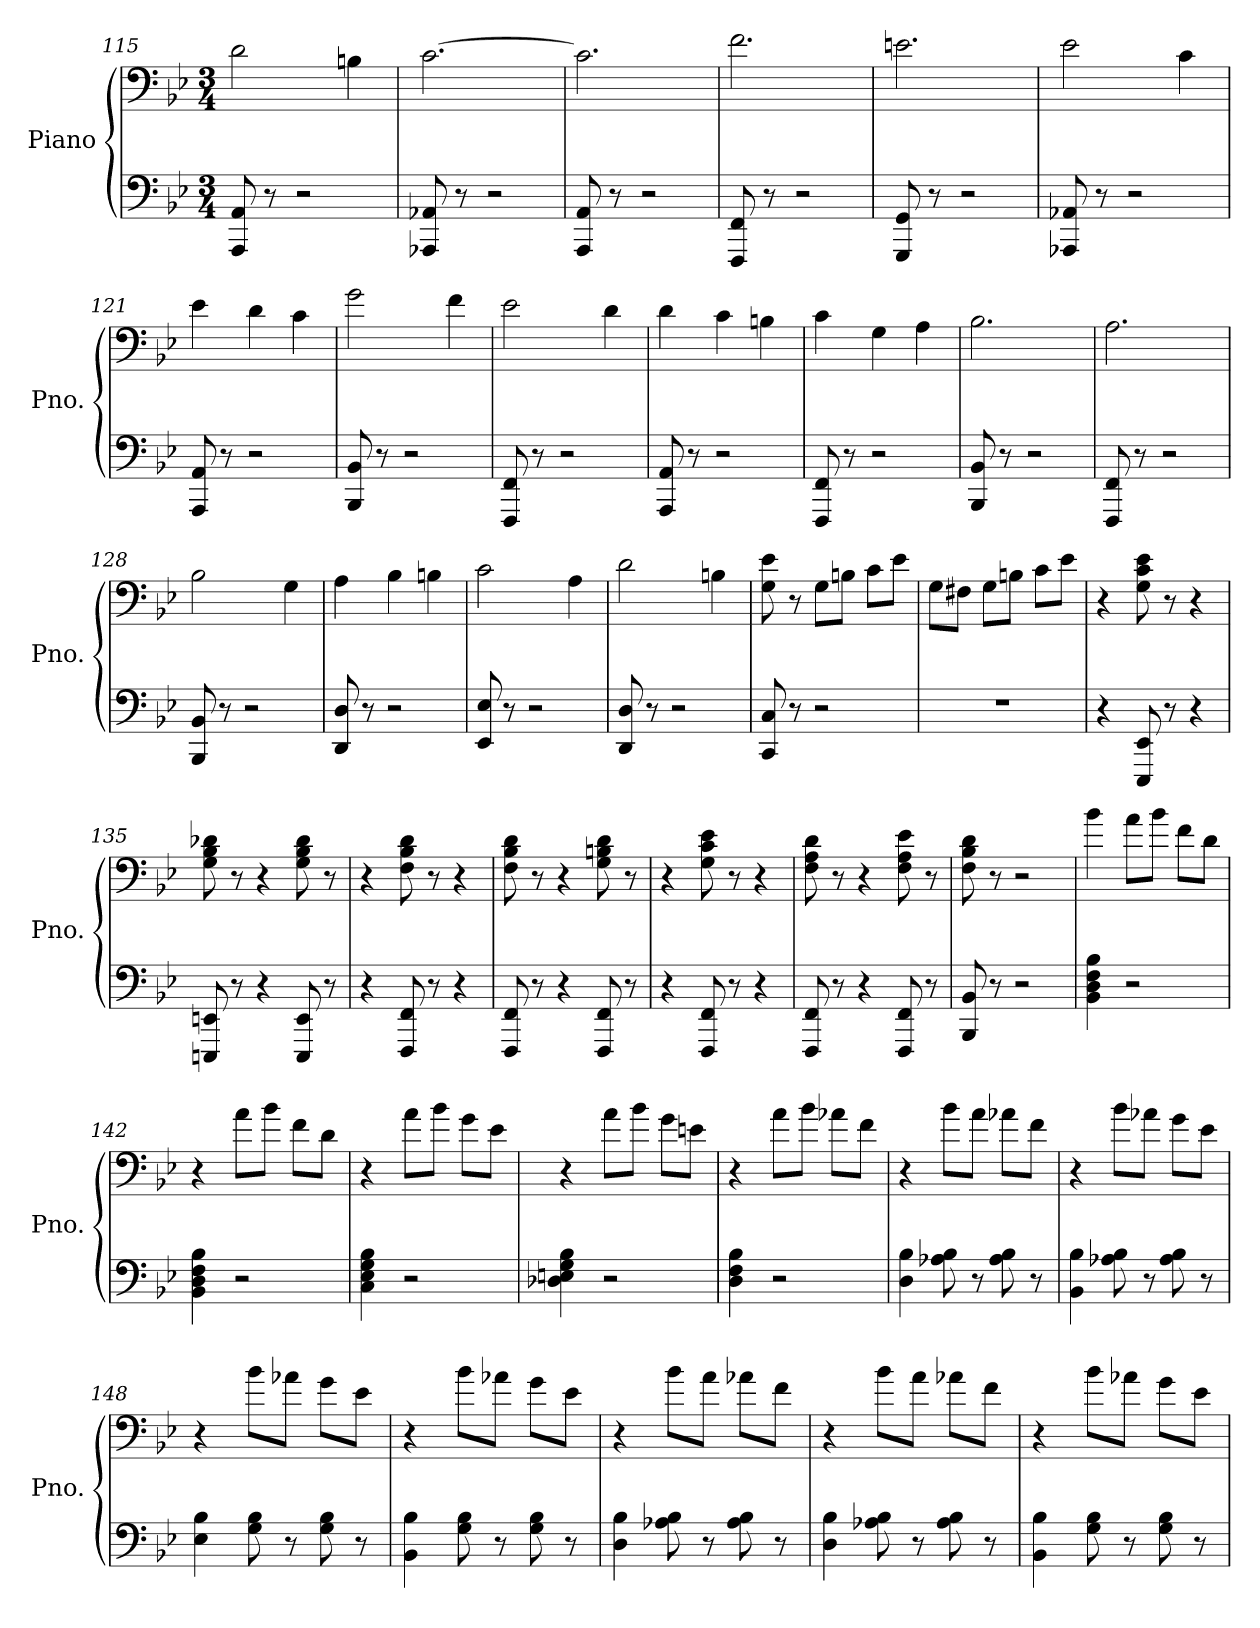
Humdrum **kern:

**kern	**kern
*part1	*part1
*staff2	*staff1
*I"Piano	*
*I'Pno.	*
*clefF4	*clefF4
*k[b-e-]	*k[b-e-]
*M3/4	*M3/4
=115	=115
8AAA/ 8AA/	2d\
8r	.
2r	.
.	4Bn\
=116	=116
8AAA-X/ 8AA-X/	[2.c\
8r	.
2r	.
!!LO:LB:g=z
=117	=117
8AAA/ 8AA/	2.c\]
8r	.
2r	.
=118	=118
8FFF/ 8FF/	2.f\
8r	.
2r	.
=119	=119
8GGG/ 8GG/	2.en\
8r	.
2r	.
=120	=120
8AAA-X/ 8AA-X/	2e-\
8r	.
2r	.
.	4c\
=121	=121
8AAA/ 8AA/	4e-\
8r	.
2r	4d\
.	4c\
=122	=122
8BBB-/ 8BB-/	2g\
8r	.
2r	.
.	4f\
=123	=123
8FFF/ 8FF/	2e-\
8r	.
2r	.
.	4d\
=124	=124
8AAA/ 8AA/	4d\
8r	.
2r	4c\
.	4Bn\
=125	=125
8FFF/ 8FF/	4c\
8r	.
2r	4G\
.	4A\
!!LO:LB:g=z
=126	=126
8BBB-/ 8BB-/	2.B-\
8r	.
2r	.
=127	=127
8FFF/ 8FF/	2.A\
8r	.
2r	.
=128	=128
8BBB-/ 8BB-/	2B-\
8r	.
2r	.
.	4G\
=129	=129
8DD/ 8D/	4A\
8r	.
2r	4B-\
.	4Bn\
=130	=130
8EE-/ 8E-/	2c\
8r	.
2r	.
.	4A\
=131	=131
8DD/ 8D/	2d\
8r	.
2r	.
.	4Bn\
=132	=132
8CC/ 8C/	8G\ 8e-\
8r	8r
2r	8G\L
.	8Bn\J
.	8c\L
.	8e-\J
=133	=133
2.r	8G\L
.	8F#X\J
.	8G\L
.	8Bn\J
.	8c\L
.	8e-\J
!!LO:LB:g=z
=134	=134
4r	4r
8EEE-/ 8EE-/	8G\ 8c\ 8e-\
8r	8r
4r	4r
=135	=135
8EEEn/ 8EEn/	8G\ 8B-\ 8d-X\
8r	8r
4r	4r
8EEE/ 8EE/	8G\ 8B-\ 8d-\
8r	8r
=136	=136
4r	4r
8FFF/ 8FF/	8F\ 8B-\ 8d\
8r	8r
4r	4r
=137	=137
8FFF/ 8FF/	8F\ 8B-\ 8d\
8r	8r
4r	4r
8FFF/ 8FF/	8G\ 8Bn\ 8d\
8r	8r
=138	=138
4r	4r
8FFF/ 8FF/	8G\ 8c\ 8e-\
8r	8r
4r	4r
=139	=139
8FFF/ 8FF/	8F\ 8A\ 8d\
8r	8r
4r	4r
8FFF/ 8FF/	8F\ 8A\ 8e-\
8r	8r
=140	=140
8BBB-/ 8BB-/	8F\ 8B-\ 8d\
8r	8r
2r	2r
=141	=141
4BB-\ 4D\ 4F\ 4B-\	4b-\
2r	8a\L
.	8b-\J
.	8f\L
.	8d\J
!!LO:PB:g=z
=142	=142
4BB-\ 4D\ 4F\ 4B-\	4r
2r	8a\L
.	8b-\J
.	8f\L
.	8d\J
=143	=143
4C\ 4E-\ 4G\ 4B-\	4r
2r	8a\L
.	8b-\J
.	8g\L
.	8e-\J
=144	=144
4D-X\ 4En\ 4G\ 4B-\	4r
2r	8a\L
.	8b-\J
.	8g\L
.	8en\J
=145	=145
4D\ 4F\ 4B-\	4r
2r	8a\L
.	8b-\J
.	8a-X\L
.	8f\J
=146	=146
4D\ 4B-\	4r
8A-X\ 8B-\	8b-\L
8r	8a\J
8A-\ 8B-\	8a-X\L
8r	8f\J
=147	=147
4BB-\ 4B-\	4r
8A-X\ 8B-\	8b-\L
8r	8a-X\J
8A-\ 8B-\	8g\L
8r	8e-\J
!!LO:LB:g=z
=148	=148
4E-\ 4B-\	4r
8G\ 8B-\	8b-\L
8r	8a-X\J
8G\ 8B-\	8g\L
8r	8e-\J
=149	=149
4BB-\ 4B-\	4r
8G\ 8B-\	8b-\L
8r	8a-X\J
8G\ 8B-\	8g\L
8r	8e-\J
=150	=150
4D\ 4B-\	4r
8A-X\ 8B-\	8b-\L
8r	8a\J
8A-\ 8B-\	8a-X\L
8r	8f\J
=151	=151
4D\ 4B-\	4r
8A-X\ 8B-\	8b-\L
8r	8a\J
8A-\ 8B-\	8a-X\L
8r	8f\J
=152	=152
4BB-\ 4B-\	4r
8G\ 8B-\	8b-\L
8r	8a-X\J
8G\ 8B-\	8g\L
8r	8e-\J
=	=
*-	*-
